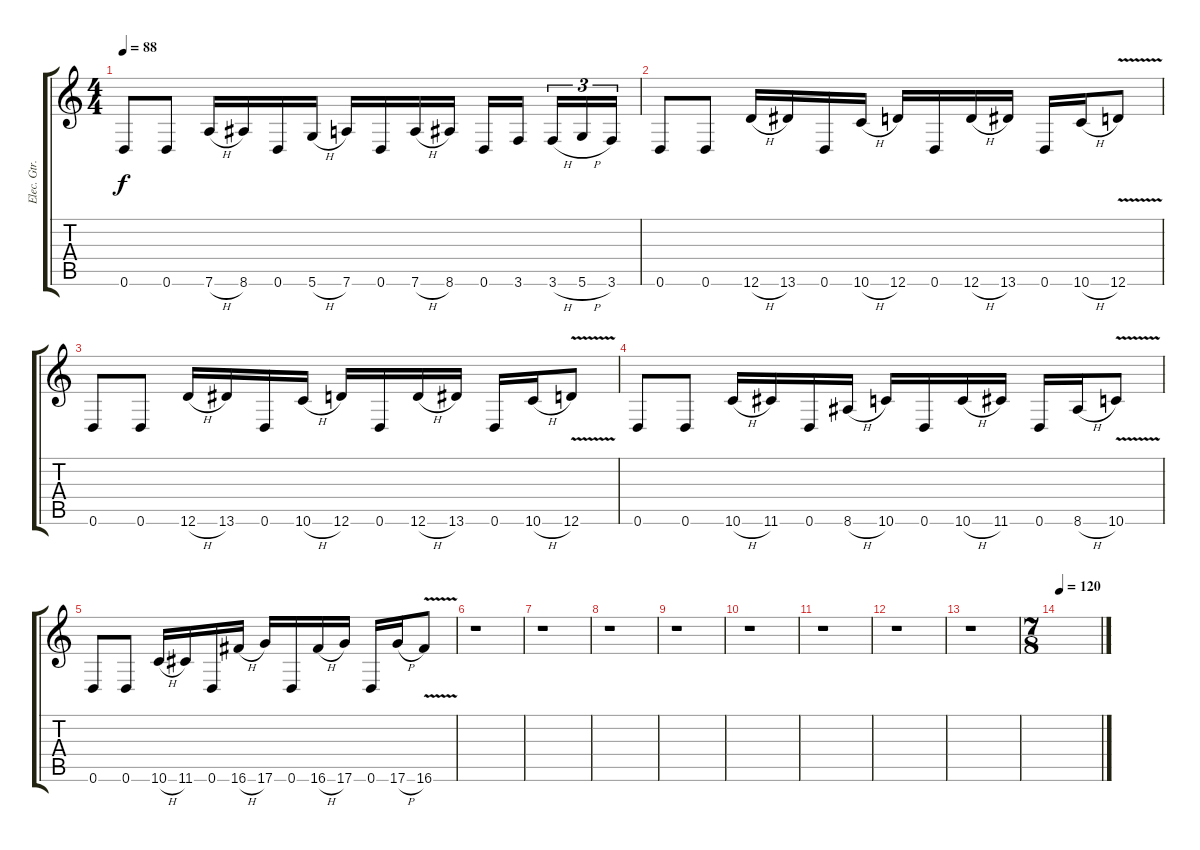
\track ("Elec. Gtr. 1" "Elec. Gtr.") {instrument distortionguitar}
\staff {score tabs}
\tuning (E4 B3 G3 D3 A2 D2) {hide}
\ts (4 4)
\tempo 88
\clef g2
\ks c
0.6.8{dy f} 0.6.8 7.6{h}.16 8.6.16 0.6.16 5.6{h}.16 7.6.16 0.6.16 7.6{h}.16 8.6.16 0.6.16 3.6.16 3.6{h}.16{tu (3 2)} 5.6{h}.16{tu (3 2)} 3.6.16{tu (3 2)} |
0.6.8 0.6.8 12.6{h}.16 13.6.16 0.6.16 10.6{h}.16 12.6.16 0.6.16 12.6{h}.16 13.6.16 0.6.16 10.6{h}.16 12.6{v}.8 |
0.6.8 0.6.8 12.6{h}.16 13.6.16 0.6.16 10.6{h}.16 12.6.16 0.6.16 12.6{h}.16 13.6.16 0.6.16 10.6{h}.16 12.6{v}.8 |
0.6.8 0.6.8 10.6{h}.16 11.6.16 0.6.16 8.6{h}.16 10.6.16 0.6.16 10.6{h}.16 11.6.16 0.6.16 8.6{h}.16 10.6{v}.8 |
0.6.8 0.6.8 10.6{h}.16 11.6.16 0.6.16 16.6{h}.16 17.6.16 0.6.16 16.6{h}.16 17.6.16 0.6.16 17.6{h}.16 16.6{v}.8 |
r.1 |
r.1 |
r.1 |
r.1 |
r.1 |
r.1 |
r.1 |
r.1 |
\ts (7 8)
\tempo 120
